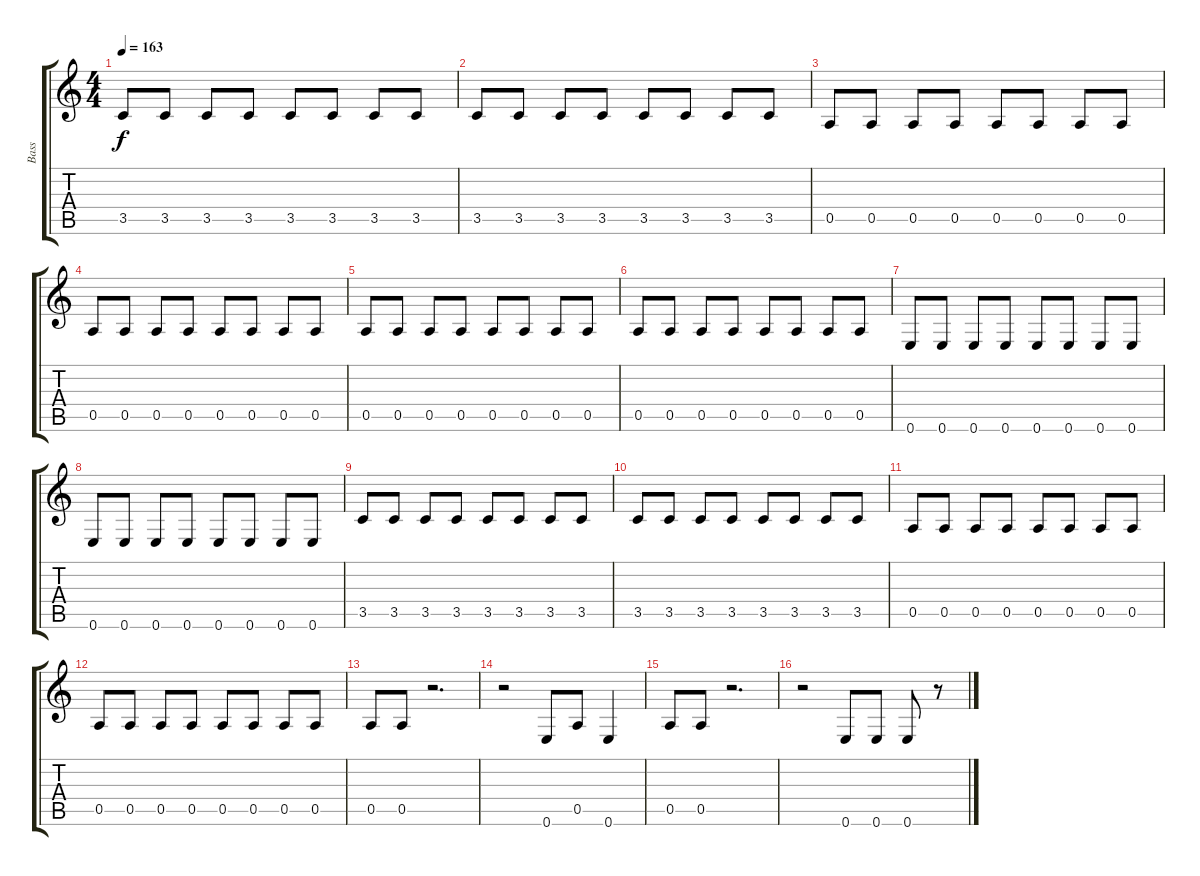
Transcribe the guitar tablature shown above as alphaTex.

\track ("Bass" "Bass") {instrument electricbasspick}
\staff {score tabs}
\tuning (E4 B3 G3 D3 A2 E2) {hide}
\ts (4 4)
\tempo 163
\clef g2
\ks c
3.5.8{dy f} 3.5.8 3.5.8 3.5.8 3.5.8 3.5.8 3.5.8 3.5.8 |
3.5.8 3.5.8 3.5.8 3.5.8 3.5.8 3.5.8 3.5.8 3.5.8 |
0.5.8 0.5.8 0.5.8 0.5.8 0.5.8 0.5.8 0.5.8 0.5.8 |
0.5.8 0.5.8 0.5.8 0.5.8 0.5.8 0.5.8 0.5.8 0.5.8 |
0.5.8 0.5.8 0.5.8 0.5.8 0.5.8 0.5.8 0.5.8 0.5.8 |
0.5.8 0.5.8 0.5.8 0.5.8 0.5.8 0.5.8 0.5.8 0.5.8 |
0.6.8 0.6.8 0.6.8 0.6.8 0.6.8 0.6.8 0.6.8 0.6.8 |
0.6.8 0.6.8 0.6.8 0.6.8 0.6.8 0.6.8 0.6.8 0.6.8 |
3.5.8 3.5.8 3.5.8 3.5.8 3.5.8 3.5.8 3.5.8 3.5.8 |
3.5.8 3.5.8 3.5.8 3.5.8 3.5.8 3.5.8 3.5.8 3.5.8 |
0.5.8 0.5.8 0.5.8 0.5.8 0.5.8 0.5.8 0.5.8 0.5.8 |
0.5.8 0.5.8 0.5.8 0.5.8 0.5.8 0.5.8 0.5.8 0.5.8 |
0.5.8 0.5.8 r.2{d} |
r.2 0.6.8 0.5.8 0.6.4 |
0.5.8 0.5.8 r.2{d} |
r.2 0.6.8 0.6.8 0.6.8 r.8
